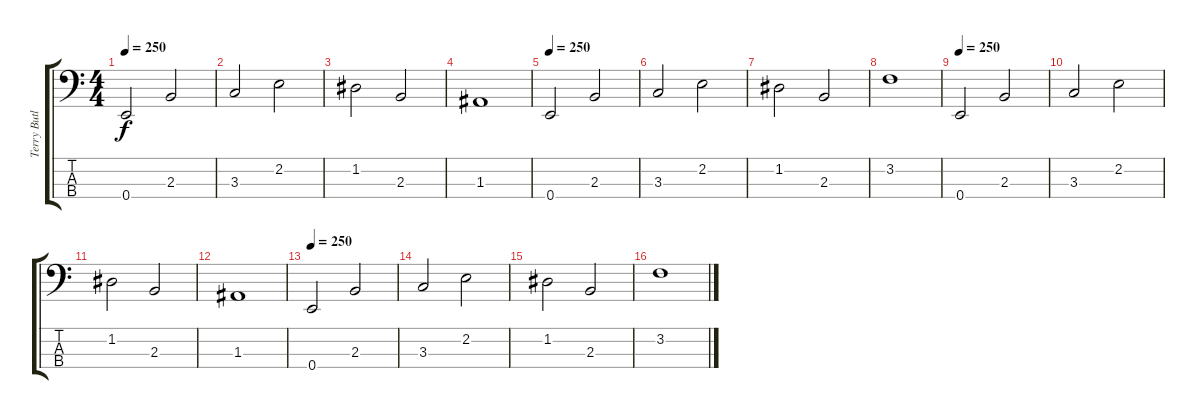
\track ("Terry Butler" "Terry Butl") {instrument electricbasspick}
\staff {score tabs}
\tuning (G2 D2 A1 E1) {hide}
\ts (4 4)
\tempo 250
\clef f4
\ks c
0.4.2{dy f} 2.3.2 |
3.3.2 2.2.2 |
1.2.2 2.3.2 |
1.3.1 |
\tempo 250
0.4.2 2.3.2 |
3.3.2 2.2.2 |
1.2.2 2.3.2 |
3.2.1 |
\tempo 250
0.4.2 2.3.2 |
3.3.2 2.2.2 |
1.2.2 2.3.2 |
1.3.1 |
\tempo 250
0.4.2 2.3.2 |
3.3.2 2.2.2 |
1.2.2 2.3.2 |
3.2.1
